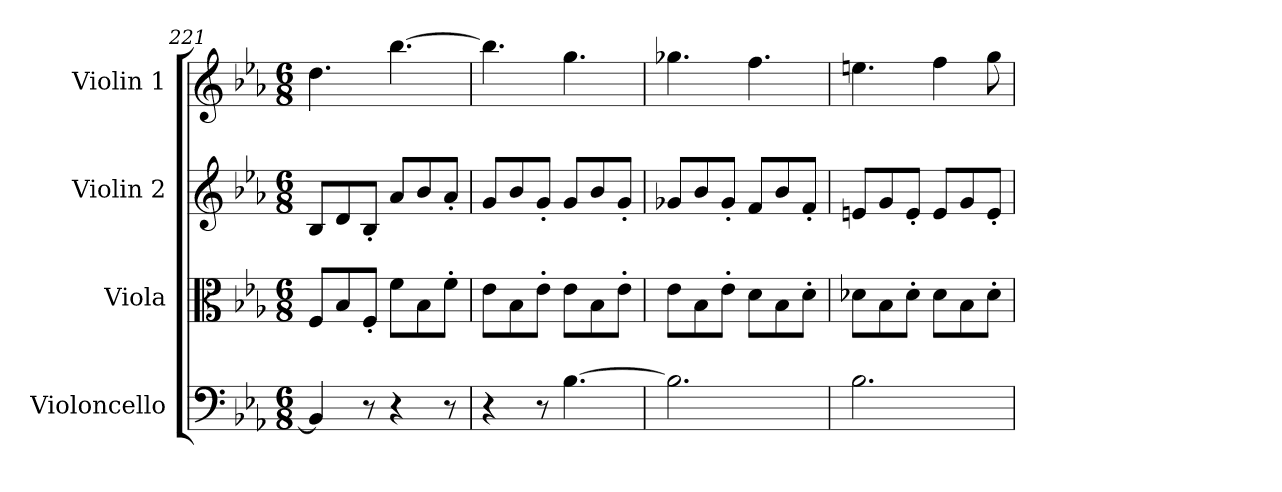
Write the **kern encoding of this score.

**kern	**kern	**kern	**kern
*part4	*part3	*part2	*part1
*staff4	*staff3	*staff2	*staff1
*I"Violoncello	*I"Viola	*I"Violin 2	*I"Violin 1
*I'Vc	*I'Vla	*I'Vln	*I'Vln
*clefF4	*clefC3	*clefG2	*clefG2
*k[b-e-a-]	*k[b-e-a-]	*k[b-e-a-]	*k[b-e-a-]
*M6/8	*M6/8	*M6/8	*M6/8
=221	=221	=221	=221
4BB-/]	8F/L	8B-/L	4.dd\
.	8B-/	8d/	.
8r	8F'/J	8B-'/J	.
4r	8f\L	8a-/L	[4.bb-\
.	8B-\	8b-/	.
8r	8f'\J	8a-'/J	.
!!LO:LB:g=z
=222	=222	=222	=222
4r	8e-\L	8g/L	4.bb-\]
.	8B-\	8b-/	.
8r	8e-'\J	8g'/J	.
[4.B-\	8e-\L	8g/L	4.gg\
.	8B-\	8b-/	.
.	8e-'\J	8g'/J	.
=223	=223	=223	=223
2.B-\]	8e-\L	8g-X/L	4.gg-X\
.	8B-\	8b-/	.
.	8e-'\J	8g-'/J	.
.	8d\L	8f/L	4.ff\
.	8B-\	8b-/	.
.	8d'\J	8f'/J	.
=224	=224	=224	=224
2.B-\	8d-X\L	8en/L	4.een\
.	8B-\	8g/	.
.	8d-'\J	8e'/J	.
.	8d-\L	8e/L	4ff\
.	8B-\	8g/	.
.	8d-'\J	8e'/J	8gg\
=	=	=	=
*-	*-	*-	*-
